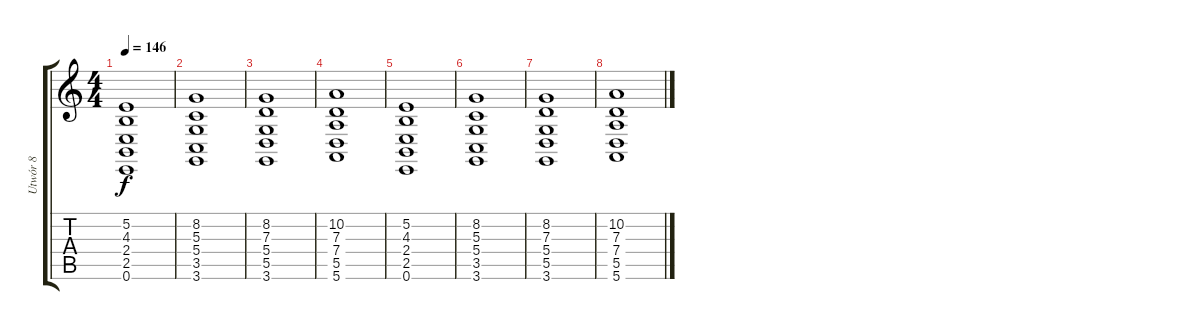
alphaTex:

\track ("Utwór 8" "Utwór 8") {instrument synthstrings2}
\staff {score tabs}
\tuning (E4 B3 G3 D3 A2 E2) {hide}
\ts (4 4)
\tempo 146
\clef g2
\ks c
(5.2 4.3 2.4 2.5 0.6).1{dy f} |
(8.2 5.3 5.4 3.5 3.6).1 |
(8.2 7.3 5.4 5.5 3.6).1 |
(10.2 7.3 7.4 5.5 5.6).1 |
(5.2 4.3 2.4 2.5 0.6).1 |
(8.2 5.3 5.4 3.5 3.6).1 |
(8.2 7.3 5.4 5.5 3.6).1 |
(10.2 7.3 7.4 5.5 5.6).1
